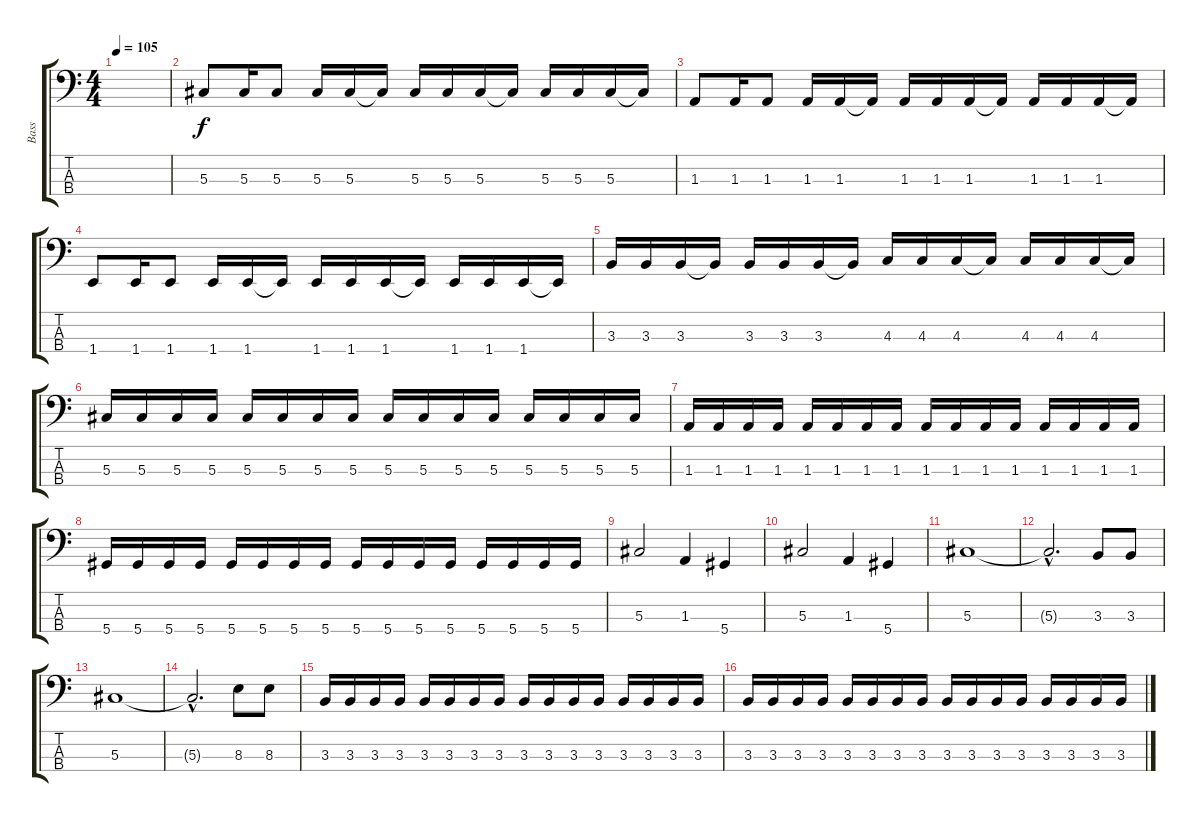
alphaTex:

\track ("Bass" "Bass") {instrument electricbassfinger}
\staff {score tabs}
\tuning (Gb2 Db2 Ab1 Eb1) {hide}
\ts (4 4)
\tempo 105
\clef f4
\ks c
|
5.3.8 5.3.16 5.3.8 5.3.16 5.3.16 5.3{t}.16 5.3.16 5.3.16 5.3.16 5.3{t}.16 5.3.16 5.3.16 5.3.16 5.3{t}.16 |
1.3.8 1.3.16 1.3.8 1.3.16 1.3.16 1.3{t}.16 1.3.16 1.3.16 1.3.16 1.3{t}.16 1.3.16 1.3.16 1.3.16 1.3{t}.16 |
1.4.8 1.4.16 1.4.8 1.4.16 1.4.16 1.4{t}.16 1.4.16 1.4.16 1.4.16 1.4{t}.16 1.4.16 1.4.16 1.4.16 1.4{t}.16 |
3.3.16 3.3.16 3.3.16 3.3{t}.16 3.3.16 3.3.16 3.3.16 3.3{t}.16 4.3.16 4.3.16 4.3.16 4.3{t}.16 4.3.16 4.3.16 4.3.16 4.3{t}.16 |
5.3.16 5.3.16 5.3.16 5.3.16 5.3.16 5.3.16 5.3.16 5.3.16 5.3.16 5.3.16 5.3.16 5.3.16 5.3.16 5.3.16 5.3.16 5.3.16 |
1.3.16 1.3.16 1.3.16 1.3.16 1.3.16 1.3.16 1.3.16 1.3.16 1.3.16 1.3.16 1.3.16 1.3.16 1.3.16 1.3.16 1.3.16 1.3.16 |
5.4.16 5.4.16 5.4.16 5.4.16 5.4.16 5.4.16 5.4.16 5.4.16 5.4.16 5.4.16 5.4.16 5.4.16 5.4.16 5.4.16 5.4.16 5.4.16 |
5.3.2 1.3.4 5.4.4 |
5.3.2 1.3.4 5.4.4 |
5.3.1 |
5.3{hac t}.2{d} 3.3.8 3.3.8 |
5.3.1 |
5.3{hac t}.2{d} 8.3.8 8.3.8 |
3.3.16 3.3.16 3.3.16 3.3.16 3.3.16 3.3.16 3.3.16 3.3.16 3.3.16 3.3.16 3.3.16 3.3.16 3.3.16 3.3.16 3.3.16 3.3.16 |
3.3.16 3.3.16 3.3.16 3.3.16 3.3.16 3.3.16 3.3.16 3.3.16 3.3.16 3.3.16 3.3.16 3.3.16 3.3.16 3.3.16 3.3.16 3.3.16
